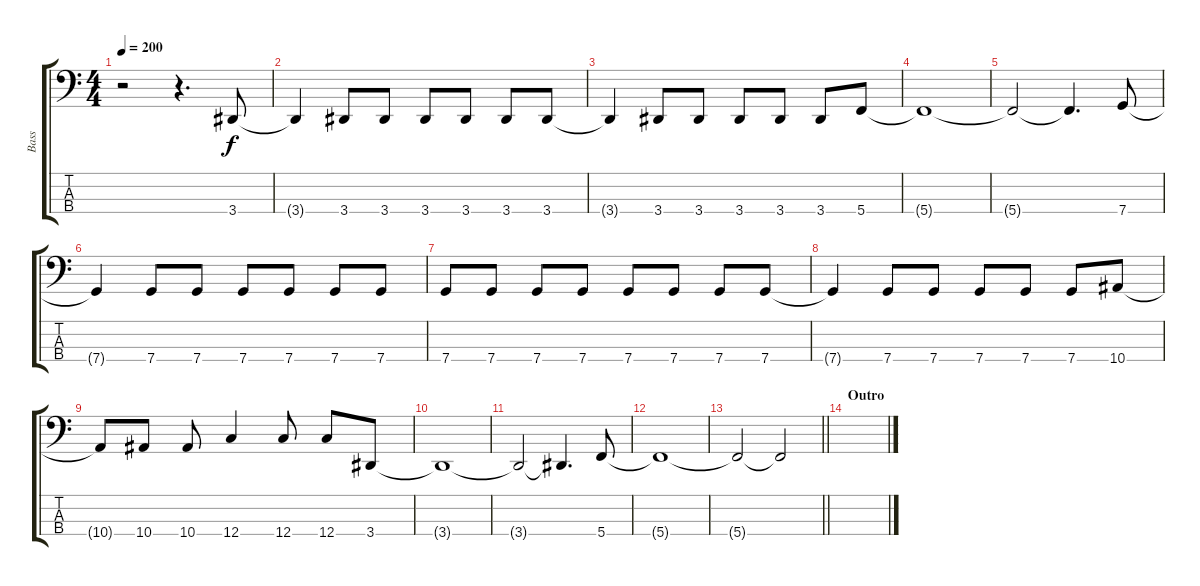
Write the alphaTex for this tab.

\track ("Bass" "Bass") {instrument electricbasspick}
\staff {score tabs}
\tuning (F2 C2 G1 C1) {hide}
\ts (4 4)
\tempo 200
\clef f4
\ks c
r.2{dy f} r.4{d} 3.4.8 |
3.4{t}.4 3.4.8 3.4.8 3.4.8 3.4.8 3.4.8 3.4.8 |
3.4{t}.4 3.4.8 3.4.8 3.4.8 3.4.8 3.4.8 5.4.8 |
5.4{t}.1 |
5.4{t}.2 5.4{t}.4{d} 7.4.8 |
7.4{t}.4 7.4.8 7.4.8 7.4.8 7.4.8 7.4.8 7.4.8 |
7.4.8 7.4.8 7.4.8 7.4.8 7.4.8 7.4.8 7.4.8 7.4.8 |
7.4{t}.4 7.4.8 7.4.8 7.4.8 7.4.8 7.4.8 10.4.8 |
10.4{t}.8 10.4.8 10.4.8 12.4.4 12.4.8 12.4.8 3.4.8 |
3.4{t}.1 |
3.4{t}.2 3.4{t}.4{d} 5.4.8 |
5.4{t}.1 |
\barLineRight lightlight
5.4{t}.2 5.4{t}.2 |
\section ("" "Outro")
